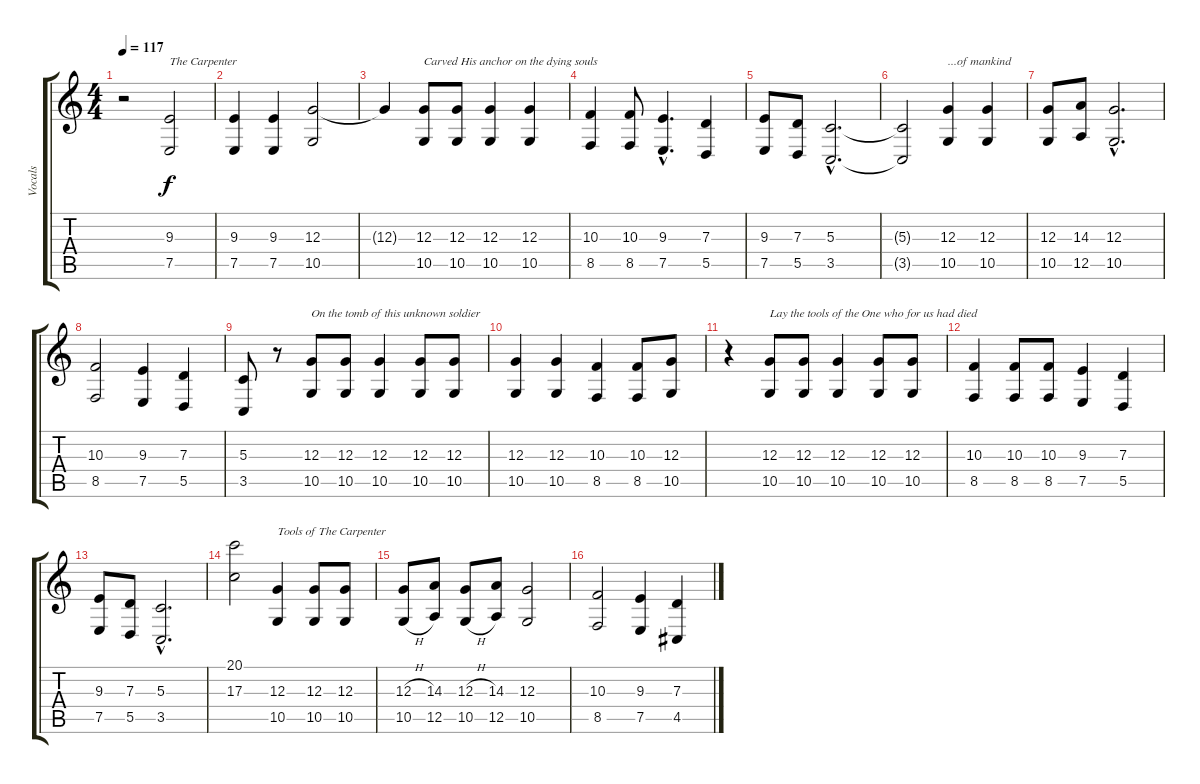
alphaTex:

\track ("Vocals" "Vocals") {instrument cello}
\staff {score tabs}
\tuning (E4 B3 G3 D3 A2 E2) {hide}
\ts (4 4)
\tempo 117
\clef g2
\ks c
r.2{dy f instrument overdrivenguitar} (9.3 7.5).2{txt "The Carpenter"} |
(9.3 7.5).4 (9.3 7.5).4 (12.3 10.5).2 |
12.3{t}.4 (12.3 10.5).8{txt "Carved His anchor on the dying souls"} (12.3 10.5).8 (12.3 10.5).4 (12.3 10.5).4 |
(10.3 8.5).4 (10.3 8.5).8 (9.3{hac} 7.5{hac}).4{d} (7.3 5.5).4 |
(9.3 7.5).8 (7.3 5.5).8 (5.3{hac} 3.5{hac}).2{d} |
(5.3{t} 3.5{t}).2 (12.3 10.5).4{txt "...of mankind"} (12.3 10.5).4 |
(12.3 10.5).8 (14.3 12.5).8 (12.3{hac} 10.5{hac}).2{d} |
(10.3 8.5).2 (9.3 7.5).4 (7.3 5.5).4 |
(5.3 3.5).8 r.8 (12.3 10.5).8{txt "On the tomb of this unknown soldier"} (12.3 10.5).8 (12.3 10.5).4 (12.3 10.5).8 (12.3 10.5).8 |
(12.3 10.5).4 (12.3 10.5).4 (10.3 8.5).4 (10.3 8.5).8 (12.3 10.5).8 |
r.4 (12.3 10.5).8{txt "Lay the tools of the One who for us had died"} (12.3 10.5).8 (12.3 10.5).4 (12.3 10.5).8 (12.3 10.5).8 |
(10.3 8.5).4 (10.3 8.5).8 (10.3 8.5).8 (9.3 7.5).4 (7.3 5.5).4 |
(9.3 7.5).8 (7.3 5.5).8 (5.3{hac} 3.5{hac}).2{d} |
(20.1 17.3).2 (12.3 10.5).4{txt "Tools of The Carpenter"} (12.3 10.5).8 (12.3 10.5).8 |
(12.3{h} 10.5{h}).8 (14.3 12.5).8 (12.3{h} 10.5{h}).8 (14.3 12.5).8 (12.3 10.5).2 |
(10.3 8.5).2 (9.3 7.5).4 (7.3 4.5).4
